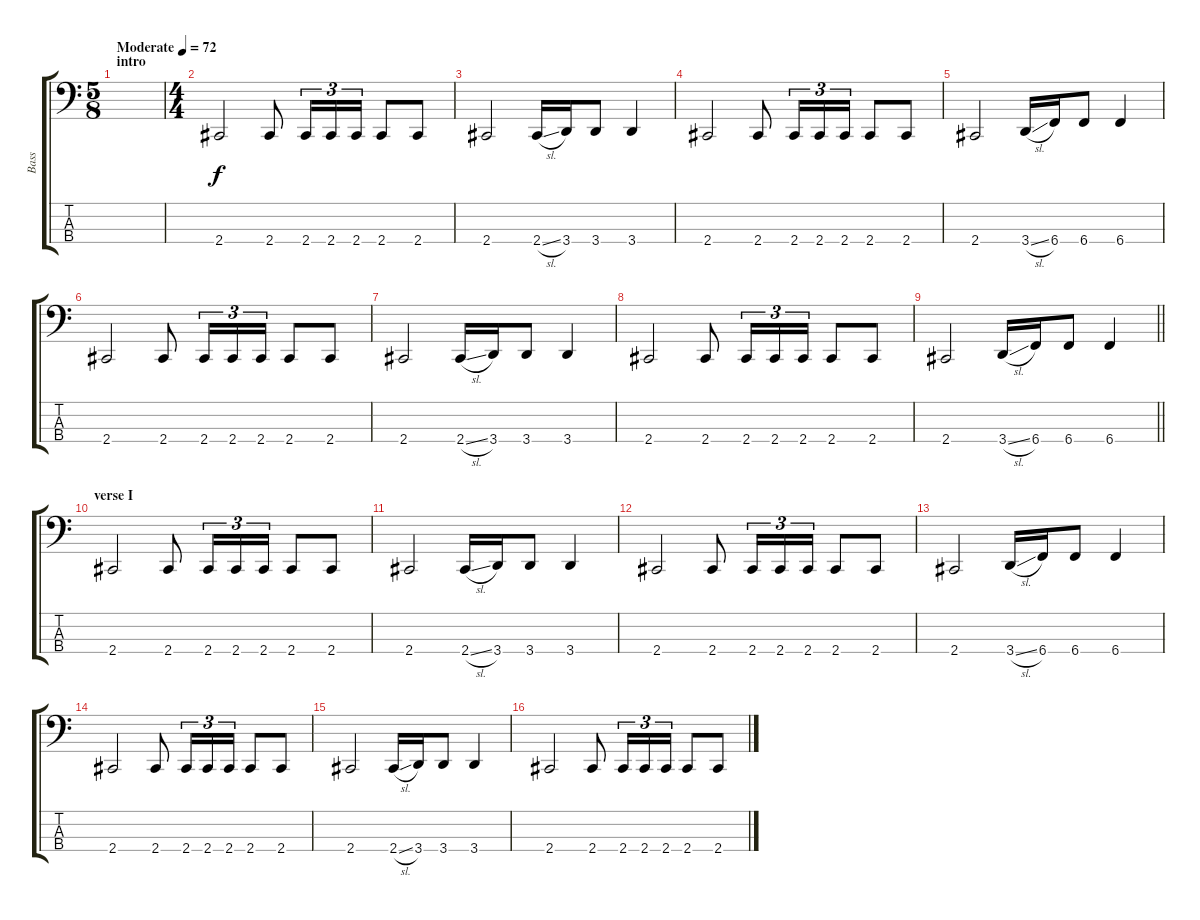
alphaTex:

\track ("Bass" "Bass") {instrument electricbassfinger}
\staff {score tabs}
\tuning (D2 A1 E1 B0) {hide}
\ts (5 8)
\section ("" "intro")
\tempo (72 "Moderate")
\clef f4
\ks c
|
\ts (4 4)
2.4.2 2.4.8 2.4.16{tu (3 2)} 2.4.16{tu (3 2)} 2.4.16{tu (3 2)} 2.4.8 2.4.8 |
2.4.2 2.4{sl}.16 3.4.16 3.4.8 3.4.4 |
2.4.2 2.4.8 2.4.16{tu (3 2)} 2.4.16{tu (3 2)} 2.4.16{tu (3 2)} 2.4.8 2.4.8 |
2.4.2 3.4{sl}.16 6.4.16 6.4.8 6.4.4 |
2.4.2 2.4.8 2.4.16{tu (3 2)} 2.4.16{tu (3 2)} 2.4.16{tu (3 2)} 2.4.8 2.4.8 |
2.4.2 2.4{sl}.16 3.4.16 3.4.8 3.4.4 |
2.4.2 2.4.8 2.4.16{tu (3 2)} 2.4.16{tu (3 2)} 2.4.16{tu (3 2)} 2.4.8 2.4.8 |
\barLineRight lightlight
2.4.2 3.4{sl}.16 6.4.16 6.4.8 6.4.4 |
\section ("" "verse I")
2.4.2 2.4.8 2.4.16{tu (3 2)} 2.4.16{tu (3 2)} 2.4.16{tu (3 2)} 2.4.8 2.4.8 |
2.4.2 2.4{sl}.16 3.4.16 3.4.8 3.4.4 |
2.4.2 2.4.8 2.4.16{tu (3 2)} 2.4.16{tu (3 2)} 2.4.16{tu (3 2)} 2.4.8 2.4.8 |
2.4.2 3.4{sl}.16 6.4.16 6.4.8 6.4.4 |
2.4.2 2.4.8 2.4.16{tu (3 2)} 2.4.16{tu (3 2)} 2.4.16{tu (3 2)} 2.4.8 2.4.8 |
2.4.2 2.4{sl}.16 3.4.16 3.4.8 3.4.4 |
2.4.2 2.4.8 2.4.16{tu (3 2)} 2.4.16{tu (3 2)} 2.4.16{tu (3 2)} 2.4.8 2.4.8
